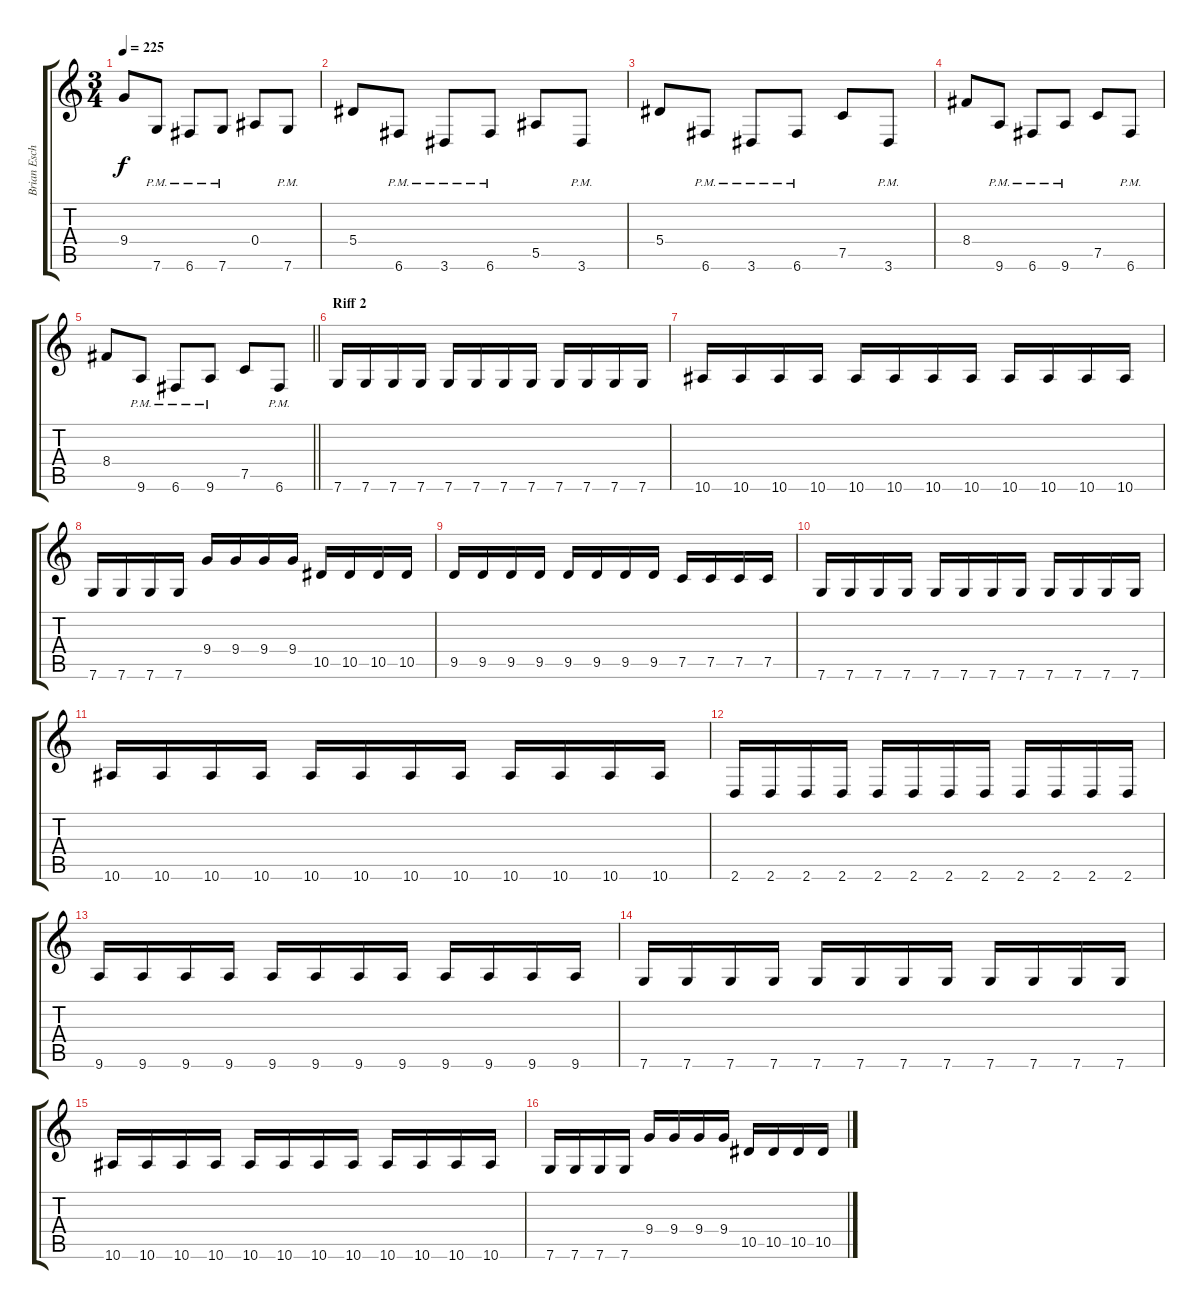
\track ("Brian Eschbach" "Brian Esch") {instrument distortionguitar}
\staff {score tabs}
\tuning (C4 G3 Eb3 Bb2 F2 C2) {hide}
\ts (3 4)
\tempo 225
\clef g2
\ks c
9.4.8{dy f} 7.6{pm}.8 6.6{pm}.8 7.6{pm}.8 0.4.8 7.6{pm}.8 |
5.4.8 6.6{pm}.8 3.6{pm}.8 6.6{pm}.8 5.5.8 3.6{pm}.8 |
5.4.8 6.6{pm}.8 3.6{pm}.8 6.6{pm}.8 7.5.8 3.6{pm}.8 |
8.4.8 9.6{pm}.8 6.6{pm}.8 9.6{pm}.8 7.5.8 6.6{pm}.8 |
\barLineRight lightlight
8.4.8 9.6{pm}.8 6.6{pm}.8 9.6{pm}.8 7.5.8 6.6{pm}.8 |
\section ("" "Riff 2")
7.6.16 7.6.16 7.6.16 7.6.16 7.6.16 7.6.16 7.6.16 7.6.16 7.6.16 7.6.16 7.6.16 7.6.16 |
10.6.16 10.6.16 10.6.16 10.6.16 10.6.16 10.6.16 10.6.16 10.6.16 10.6.16 10.6.16 10.6.16 10.6.16 |
7.6.16 7.6.16 7.6.16 7.6.16 9.4.16 9.4.16 9.4.16 9.4.16 10.5.16 10.5.16 10.5.16 10.5.16 |
9.5.16 9.5.16 9.5.16 9.5.16 9.5.16 9.5.16 9.5.16 9.5.16 7.5.16 7.5.16 7.5.16 7.5.16 |
7.6.16 7.6.16 7.6.16 7.6.16 7.6.16 7.6.16 7.6.16 7.6.16 7.6.16 7.6.16 7.6.16 7.6.16 |
10.6.16 10.6.16 10.6.16 10.6.16 10.6.16 10.6.16 10.6.16 10.6.16 10.6.16 10.6.16 10.6.16 10.6.16 |
2.6.16 2.6.16 2.6.16 2.6.16 2.6.16 2.6.16 2.6.16 2.6.16 2.6.16 2.6.16 2.6.16 2.6.16 |
9.6.16 9.6.16 9.6.16 9.6.16 9.6.16 9.6.16 9.6.16 9.6.16 9.6.16 9.6.16 9.6.16 9.6.16 |
7.6.16 7.6.16 7.6.16 7.6.16 7.6.16 7.6.16 7.6.16 7.6.16 7.6.16 7.6.16 7.6.16 7.6.16 |
10.6.16 10.6.16 10.6.16 10.6.16 10.6.16 10.6.16 10.6.16 10.6.16 10.6.16 10.6.16 10.6.16 10.6.16 |
7.6.16 7.6.16 7.6.16 7.6.16 9.4.16 9.4.16 9.4.16 9.4.16 10.5.16 10.5.16 10.5.16 10.5.16
